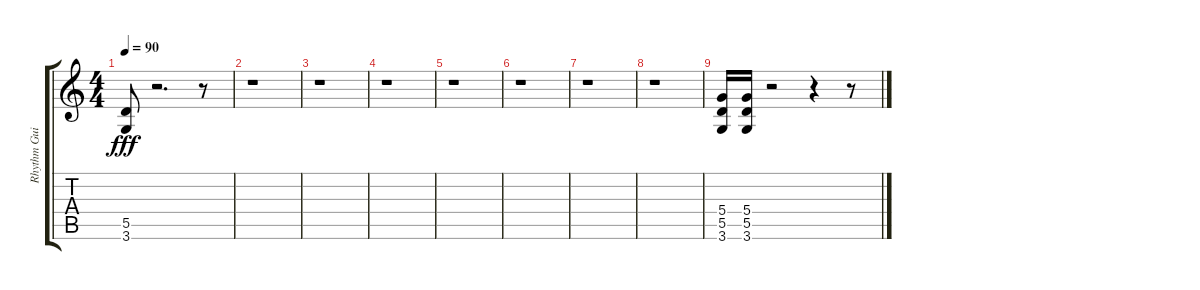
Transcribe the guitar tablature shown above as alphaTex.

\track ("Rhythm Guitar" "Rhythm Gui") {instrument distortionguitar}
\staff {score tabs}
\tuning (E4 B3 G3 D3 A2 E2) {hide}
\ts (4 4)
\tempo 90
\clef g2
\ks c
(5.5 3.6).8{dy fff} r.2{d} r.8 |
r.1 |
r.1 |
r.1 |
r.1 |
r.1 |
r.1 |
r.1 |
(5.4 5.5 3.6).16 (5.4 5.5 3.6).16 r.2 r.4 r.8
